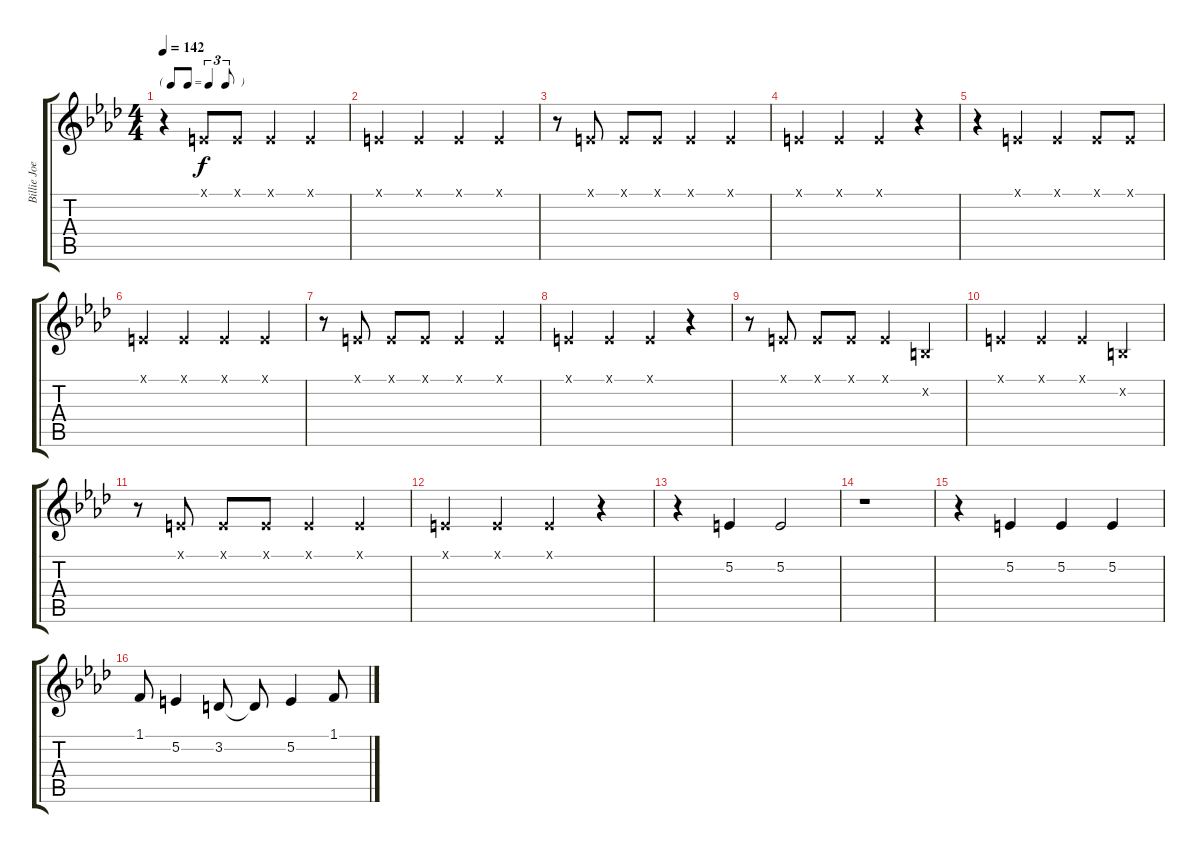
\track ("Billie Joe Armstrong (Lead Vocals)" "Billie Joe") {instrument trumpet}
\staff {score tabs}
\tuning (E4 B3 G3 D3 A2 E2) {hide}
\ts (4 4)
\tf triplet8th
\tempo 142
\clef g2
\ks ab
r.4{dy f} 0.1{x}.8 0.1{x}.8 0.1{x}.4 0.1{x}.4 |
0.1{x}.4 0.1{x}.4 0.1{x}.4 0.1{x}.4 |
r.8 0.1{x}.8 0.1{x}.8 0.1{x}.8 0.1{x}.4 0.1{x}.4 |
0.1{x}.4 0.1{x}.4 0.1{x}.4 r.4 |
r.4 0.1{x}.4 0.1{x}.4 0.1{x}.8 0.1{x}.8 |
0.1{x}.4 0.1{x}.4 0.1{x}.4 0.1{x}.4 |
r.8 0.1{x}.8 0.1{x}.8 0.1{x}.8 0.1{x}.4 0.1{x}.4 |
0.1{x}.4 0.1{x}.4 0.1{x}.4 r.4 |
r.8 0.1{x}.8 0.1{x}.8 0.1{x}.8 0.1{x}.4 0.2{x}.4 |
0.1{x}.4 0.1{x}.4 0.1{x}.4 0.2{x}.4 |
r.8 0.1{x}.8 0.1{x}.8 0.1{x}.8 0.1{x}.4 0.1{x}.4 |
0.1{x}.4 0.1{x}.4 0.1{x}.4 r.4 |
r.4 5.2.4 5.2.2 |
r.1 |
r.4 5.2.4 5.2.4 5.2.4 |
1.1.8 5.2.4 3.2.8 3.2{t}.8 5.2.4 1.1.8
